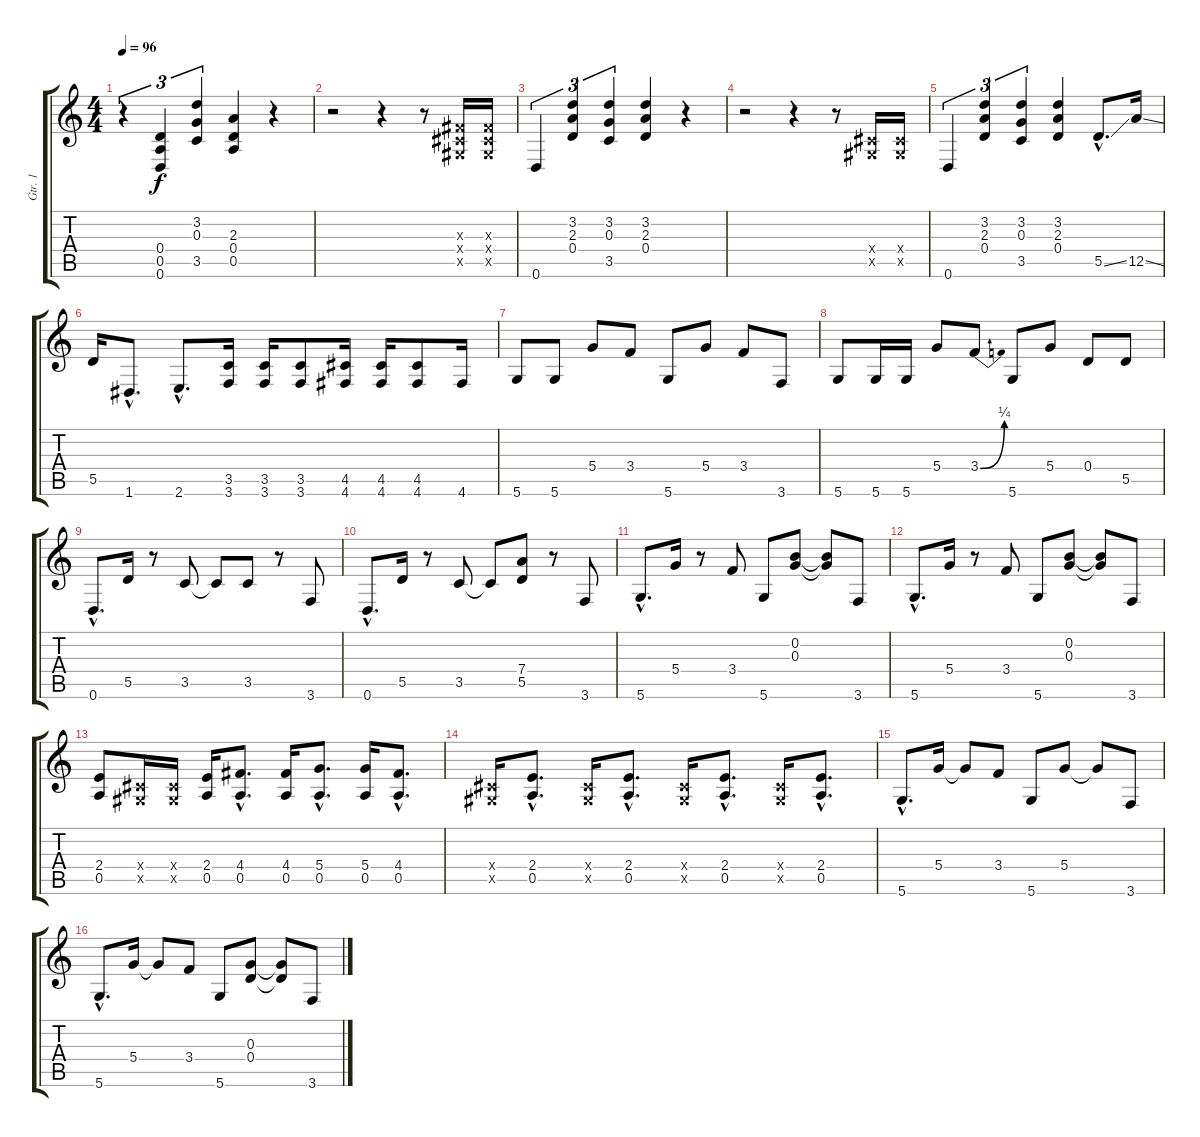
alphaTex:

\track ("Gtr. 1" "Gtr. 1") {instrument overdrivenguitar}
\staff {score tabs}
\tuning (E4 B3 G3 D3 A2 D2) {hide}
\ts (4 4)
\tempo 96
\clef g2
\ks c
r.4{tu (3 2) dy f} (0.4 0.5 0.6).4{tu (3 2)} (3.2 0.3 3.5).4{tu (3 2)} (2.3 0.4 0.5).4 r.4 |
r.2 r.4 r.8 (-1.3{x} -1.4{x} -1.5{x}).16 (-1.3{x} -1.4{x} -1.5{x}).16 |
0.6.4{tu (3 2)} (3.2 2.3 0.4).4{tu (3 2)} (3.2 0.3 3.5).4{tu (3 2)} (3.2 2.3 0.4).4 r.4 |
r.2 r.4 r.8 (-1.4{x} -1.5{x}).16 (-1.4{x} -1.5{x}).16 |
0.6.4{tu (3 2)} (3.2 2.3 0.4).4{tu (3 2)} (3.2 0.3 3.5).4{tu (3 2)} (3.2 2.3 0.4).4 5.5{ss hac}.8{d} 12.5{ss}.16 |
5.5.16 1.6{hac}.8{d} 2.6{hac}.8{d} (3.5 3.6).16 (3.5 3.6).16 (3.5 3.6).8 (4.5 4.6).16 (4.5 4.6).16 (4.5 4.6).8 4.6.16 |
5.6.8 5.6.8 5.4.8 3.4.8 5.6.8 5.4.8 3.4.8 3.6.8 |
5.6.8 5.6.16 5.6.16 5.4.8 3.4{be (bend 0 0 60 1)}.8 5.6.8 5.4.8 0.4.8 5.5.8 |
0.6{hac}.8{d} 5.5.16 r.8 3.5.8 3.5{t}.8 3.5.8 r.8 3.6.8 |
0.6{hac}.8{d} 5.5.16 r.8 3.5.8 3.5{t}.8 (7.4 5.5).8 r.8 3.6.8 |
5.6{hac}.8{d} 5.4.16 r.8 3.4.8 5.6.8 (0.2 0.3).8 (0.2{t} 0.3{t}).8 3.6.8 |
5.6{hac}.8{d} 5.4.16 r.8 3.4.8 5.6.8 (0.2 0.3).8 (0.2{t} 0.3{t}).8 3.6.8 |
(2.4 0.5).8 (-1.4{x} -1.5{x}).16 (-1.4{x} -1.5{x}).16 (2.4 0.5).16 (4.4{hac} 0.5{hac}).8{d} (4.4 0.5).16 (5.4{hac} 0.5{hac}).8{d} (5.4 0.5).16 (4.4{hac} 0.5{hac}).8{d} |
(-1.4{x} -1.5{x}).16 (2.4{hac} 0.5{hac}).8{d} (-1.4{x} -1.5{x}).16 (2.4{hac} 0.5{hac}).8{d} (-1.4{x} -1.5{x}).16 (2.4{hac} 0.5{hac}).8{d} (-1.4{x} -1.5{x}).16 (2.4{hac} 0.5{hac}).8{d} |
5.6{hac}.8{d} 5.4.16 5.4{t}.8 3.4.8 5.6.8 5.4.8 5.4{t}.8 3.6.8 |
5.6{hac}.8{d} 5.4.16 5.4{t}.8 3.4.8 5.6.8 (0.3 0.4).8 (0.3{t} 0.4{t}).8 3.6.8
